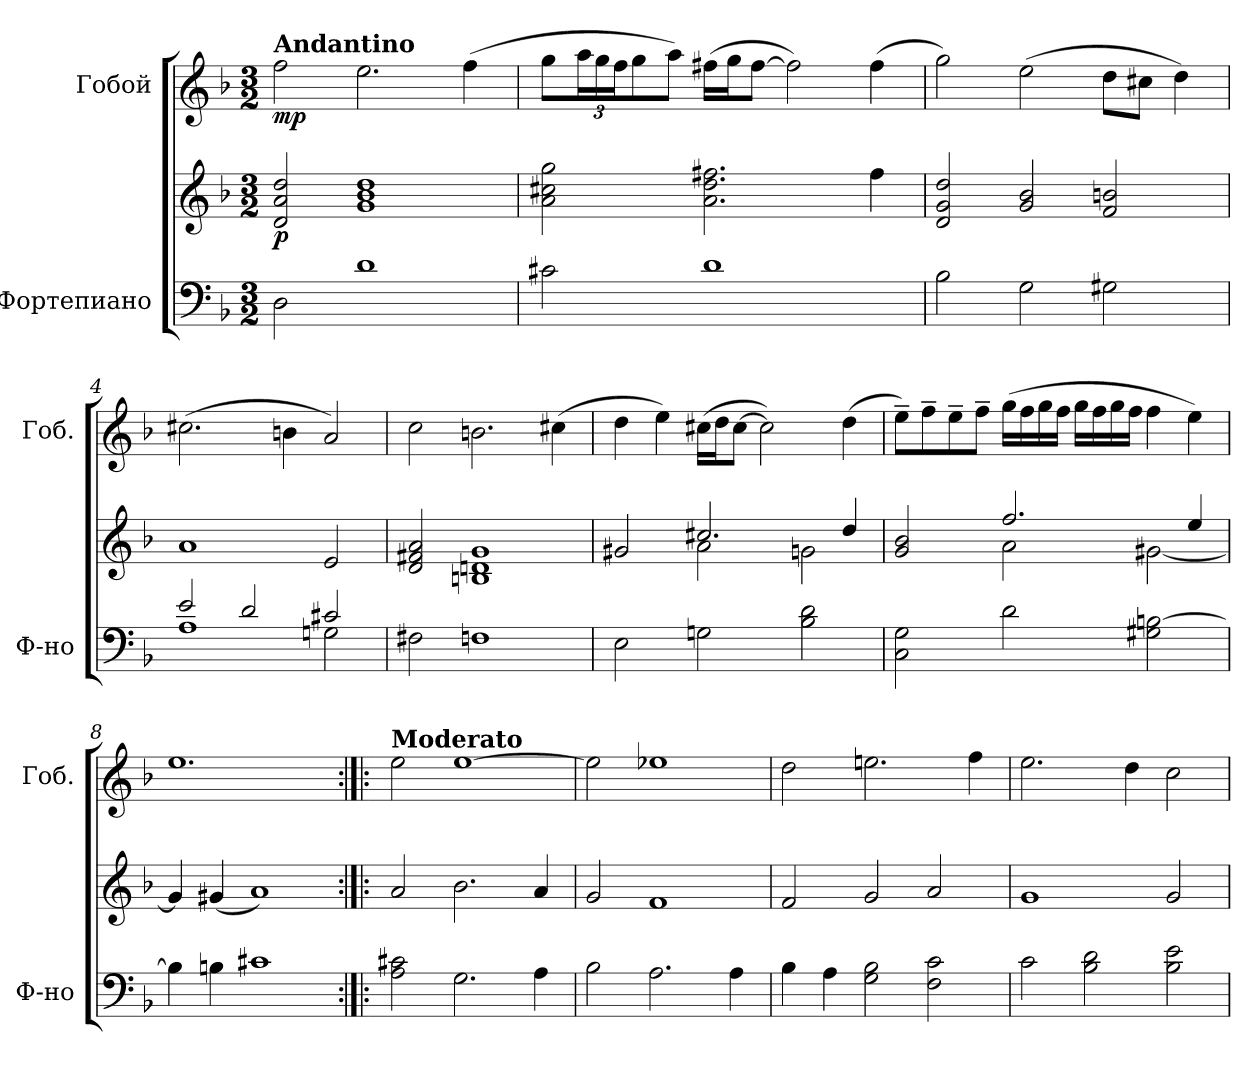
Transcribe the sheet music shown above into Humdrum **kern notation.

**kern	**kern	**dynam	**kern	**dynam
*part2	*part2	*part2	*part1	*part1
*staff3	*staff2	*staff2/3	*staff1	*staff1
*I"Фортепиано	*	*	*I"Гобой	*
*I'Ф-но	*	*	*I'Гоб.	*
*clefF4	*clefG2	*	*clefG2	*
*k[b-]	*k[b-]	*	*k[b-]	*
*M3/2	*M3/2	*	*M3/2	*
=1	=1	=1	=1	=1
!	!	!	!LO:TX:a:B:t=Andantino	!
!	!	!LO:DY:b	!	!LO:DY:b
2D\	2d/ 2a/ 2dd/	p	2ff\	mp
1d	1g 1b- 1dd	.	2.ee\	.
.	.	.	(>4ff\	.
=2	=2	=2	=2	=2
2c#X\	2a\ 2cc#X\ 2gg\	.	8gg\L	.
*	*	*	*Xbrackettup	*
.	.	.	24aa\L	.
.	.	.	24gg\	.
.	.	.	24ff\J	.
.	.	.	8gg\	.
.	.	.	8aa\J)	.
1d	2.a\ 2.dd\ 2.ff#X\	.	(>16ff#X\LL	.
.	.	.	16gg\J	.
.	.	.	[8ff#\J	.
.	.	.	2ff#\])	.
.	4ff#\	.	(>4ff#\	.
=3	=3	=3	=3	=3
2B-\	2d/ 2g/ 2dd/	.	2gg\)	.
2G\	2g/ 2b-/	.	(>2ee\	.
2G#X\	2f/ 2bn/	.	8dd\L	.
.	.	.	8cc#X\J	.
.	.	.	4dd\)	.
=4	=4	=4	=4	=4
*^	*	*	*	*
2e/	1A	1a	.	(>2.cc#X\	.
2d/	.	.	.	.	.
.	.	.	.	4bn\	.
2c#X/	2Gn\	2e/	.	2a/)	.
*v	*v	*	*	*	*
!!LO:LB:g=z
=5	=5	=5	=5	=5
2F#X\	2d/ 2f#X/ 2a/	.	2cc\	.
1Fn	1Bn 1dn 1g	.	2.bn\	.
.	.	.	(>4cc#X\	.
=6	=6	=6	=6	=6
*	*^	*	*	*
2E\	2g#X/	2ryy	.	4dd\	.
.	.	.	.	4ee\)	.
2Gn\	2.cc#X/	2a\	.	(>16cc#X\LL	.
.	.	.	.	16dd\J	.
.	.	.	.	[8cc#\J	.
.	.	.	.	2cc#\])	.
2B-\ 2d\	.	2gn\	.	.	.
.	4dd/	.	.	(>4dd\	.
=7	=7	=7	=7	=7	=7
2C\ 2G\	2g/ 2b-/	2ryy	.	8ee~\L)	.
.	.	.	.	8ff~\	.
.	.	.	.	8ee~\	.
.	.	.	.	8ff~\J	.
2d\	2.ff/	2a\	.	(>16gg\LL	.
.	.	.	.	16ff\	.
.	.	.	.	16gg\	.
.	.	.	.	16ff\JJ	.
.	.	.	.	16gg\LL	.
.	.	.	.	16ff\	.
.	.	.	.	16gg\	.
.	.	.	.	16ff\JJ	.
2G#X\ [2Bn\	.	[2g#X\	.	4ff\	.
.	4ee/	.	.	4ee\)	.
*	*v	*v	*	*	*
=8	=8	=8	=8	=8
4B\]	4g#/]	.	1.ee	.
4Bn\	(<4g#X/	.	.	.
1c#X	1a)	.	.	.
!!LO:LB:g=z
=9:|!|:	=9:|!|:	=9:|!|:	=9:|!|:	=9:|!|:
!	!	!	!LO:TX:a:B:t=Moderato	!
2A\ 2c#X\	2a/	.	2ee\	.
2.G\	2.b-\	.	[1ee	.
4A\	4a/	.	.	.
=10	=10	=10	=10	=10
2B-\	2g/	.	2ee\]	.
2.A\	1f	.	1ee-X	.
4A\	.	.	.	.
=11	=11	=11	=11	=11
4B-\	2f/	.	2dd\	.
4A\	.	.	.	.
2G\ 2B-\	2g/	.	2.een\	.
2F\ 2c\	2a/	.	.	.
.	.	.	4ff\	.
=12	=12	=12	=12	=12
2c\	1g	.	2.ee\	.
2B-\ 2d\	.	.	.	.
.	.	.	4dd\	.
2B-\ 2e\	2g/	.	2cc\	.
=	=	=	=	=
*-	*-	*-	*-	*-
